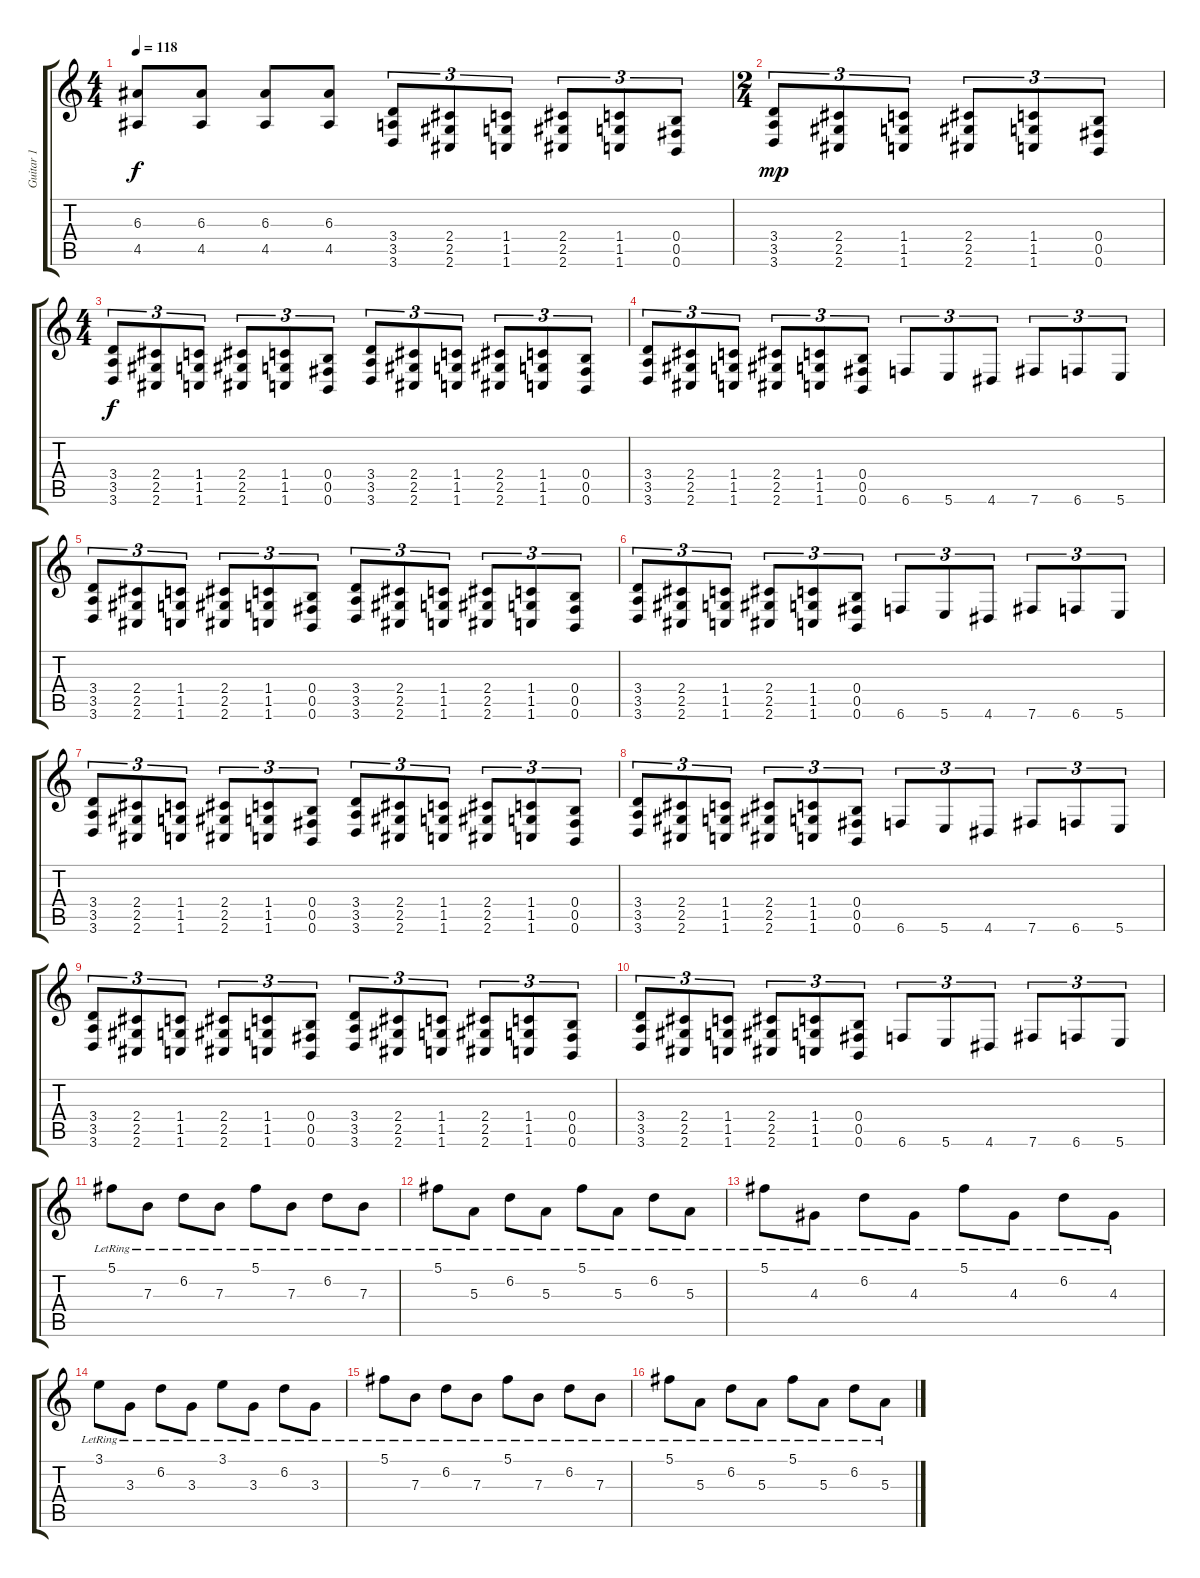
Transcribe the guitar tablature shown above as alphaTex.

\track ("Guitar 1" "Guitar 1") {instrument electricguitarclean}
\staff {score tabs}
\tuning (Db4 Ab3 E3 B2 Gb2 B1) {hide}
\ts (4 4)
\tempo 118
\clef g2
\ks c
(6.3 4.5).8{dy f} (6.3 4.5).8 (6.3 4.5).8 (6.3 4.5).8 (3.4 3.5 3.6).8{tu (3 2)} (2.4 2.5 2.6).8{tu (3 2)} (1.4 1.5 1.6).8{tu (3 2)} (2.4 2.5 2.6).8{tu (3 2)} (1.4 1.5 1.6).8{tu (3 2)} (0.4 0.5 0.6).8{tu (3 2)} |
\ts (2 4)
(3.4 3.5 3.6).8{tu (3 2) dy mp} (2.4 2.5 2.6).8{tu (3 2)} (1.4 1.5 1.6).8{tu (3 2)} (2.4 2.5 2.6).8{tu (3 2)} (1.4 1.5 1.6).8{tu (3 2)} (0.4 0.5 0.6).8{tu (3 2)} |
\ts (4 4)
(3.4 3.5 3.6).8{tu (3 2) dy f} (2.4 2.5 2.6).8{tu (3 2)} (1.4 1.5 1.6).8{tu (3 2)} (2.4 2.5 2.6).8{tu (3 2)} (1.4 1.5 1.6).8{tu (3 2)} (0.4 0.5 0.6).8{tu (3 2)} (3.4 3.5 3.6).8{tu (3 2)} (2.4 2.5 2.6).8{tu (3 2)} (1.4 1.5 1.6).8{tu (3 2)} (2.4 2.5 2.6).8{tu (3 2)} (1.4 1.5 1.6).8{tu (3 2)} (0.4 0.5 0.6).8{tu (3 2)} |
(3.4 3.5 3.6).8{tu (3 2)} (2.4 2.5 2.6).8{tu (3 2)} (1.4 1.5 1.6).8{tu (3 2)} (2.4 2.5 2.6).8{tu (3 2)} (1.4 1.5 1.6).8{tu (3 2)} (0.4 0.5 0.6).8{tu (3 2)} 6.6.8{tu (3 2)} 5.6.8{tu (3 2)} 4.6.8{tu (3 2)} 7.6.8{tu (3 2)} 6.6.8{tu (3 2)} 5.6.8{tu (3 2)} |
(3.4 3.5 3.6).8{tu (3 2)} (2.4 2.5 2.6).8{tu (3 2)} (1.4 1.5 1.6).8{tu (3 2)} (2.4 2.5 2.6).8{tu (3 2)} (1.4 1.5 1.6).8{tu (3 2)} (0.4 0.5 0.6).8{tu (3 2)} (3.4 3.5 3.6).8{tu (3 2)} (2.4 2.5 2.6).8{tu (3 2)} (1.4 1.5 1.6).8{tu (3 2)} (2.4 2.5 2.6).8{tu (3 2)} (1.4 1.5 1.6).8{tu (3 2)} (0.4 0.5 0.6).8{tu (3 2)} |
(3.4 3.5 3.6).8{tu (3 2)} (2.4 2.5 2.6).8{tu (3 2)} (1.4 1.5 1.6).8{tu (3 2)} (2.4 2.5 2.6).8{tu (3 2)} (1.4 1.5 1.6).8{tu (3 2)} (0.4 0.5 0.6).8{tu (3 2)} 6.6.8{tu (3 2)} 5.6.8{tu (3 2)} 4.6.8{tu (3 2)} 7.6.8{tu (3 2)} 6.6.8{tu (3 2)} 5.6.8{tu (3 2)} |
(3.4 3.5 3.6).8{tu (3 2)} (2.4 2.5 2.6).8{tu (3 2)} (1.4 1.5 1.6).8{tu (3 2)} (2.4 2.5 2.6).8{tu (3 2)} (1.4 1.5 1.6).8{tu (3 2)} (0.4 0.5 0.6).8{tu (3 2)} (3.4 3.5 3.6).8{tu (3 2)} (2.4 2.5 2.6).8{tu (3 2)} (1.4 1.5 1.6).8{tu (3 2)} (2.4 2.5 2.6).8{tu (3 2)} (1.4 1.5 1.6).8{tu (3 2)} (0.4 0.5 0.6).8{tu (3 2)} |
(3.4 3.5 3.6).8{tu (3 2)} (2.4 2.5 2.6).8{tu (3 2)} (1.4 1.5 1.6).8{tu (3 2)} (2.4 2.5 2.6).8{tu (3 2)} (1.4 1.5 1.6).8{tu (3 2)} (0.4 0.5 0.6).8{tu (3 2)} 6.6.8{tu (3 2)} 5.6.8{tu (3 2)} 4.6.8{tu (3 2)} 7.6.8{tu (3 2)} 6.6.8{tu (3 2)} 5.6.8{tu (3 2)} |
(3.4 3.5 3.6).8{tu (3 2)} (2.4 2.5 2.6).8{tu (3 2)} (1.4 1.5 1.6).8{tu (3 2)} (2.4 2.5 2.6).8{tu (3 2)} (1.4 1.5 1.6).8{tu (3 2)} (0.4 0.5 0.6).8{tu (3 2)} (3.4 3.5 3.6).8{tu (3 2)} (2.4 2.5 2.6).8{tu (3 2)} (1.4 1.5 1.6).8{tu (3 2)} (2.4 2.5 2.6).8{tu (3 2)} (1.4 1.5 1.6).8{tu (3 2)} (0.4 0.5 0.6).8{tu (3 2)} |
(3.4 3.5 3.6).8{tu (3 2)} (2.4 2.5 2.6).8{tu (3 2)} (1.4 1.5 1.6).8{tu (3 2)} (2.4 2.5 2.6).8{tu (3 2)} (1.4 1.5 1.6).8{tu (3 2)} (0.4 0.5 0.6).8{tu (3 2)} 6.6.8{tu (3 2)} 5.6.8{tu (3 2)} 4.6.8{tu (3 2)} 7.6.8{tu (3 2)} 6.6.8{tu (3 2)} 5.6.8{tu (3 2)} |
5.1{lr}.8{instrument electricguitarclean} 7.3{lr}.8 6.2{lr}.8 7.3{lr}.8 5.1{lr}.8 7.3{lr}.8 6.2{lr}.8 7.3{lr}.8 |
5.1{lr}.8 5.3{lr}.8 6.2{lr}.8 5.3{lr}.8 5.1{lr}.8 5.3{lr}.8 6.2{lr}.8 5.3{lr}.8 |
5.1{lr}.8 4.3{lr}.8 6.2{lr}.8 4.3{lr}.8 5.1{lr}.8 4.3{lr}.8 6.2{lr}.8 4.3{lr}.8 |
3.1{lr}.8 3.3{lr}.8 6.2{lr}.8 3.3{lr}.8 3.1{lr}.8 3.3{lr}.8 6.2{lr}.8 3.3{lr}.8 |
5.1{lr}.8 7.3{lr}.8 6.2{lr}.8 7.3{lr}.8 5.1{lr}.8 7.3{lr}.8 6.2{lr}.8 7.3{lr}.8 |
5.1{lr}.8 5.3{lr}.8 6.2{lr}.8 5.3{lr}.8 5.1{lr}.8 5.3{lr}.8 6.2{lr}.8 5.3{lr}.8
